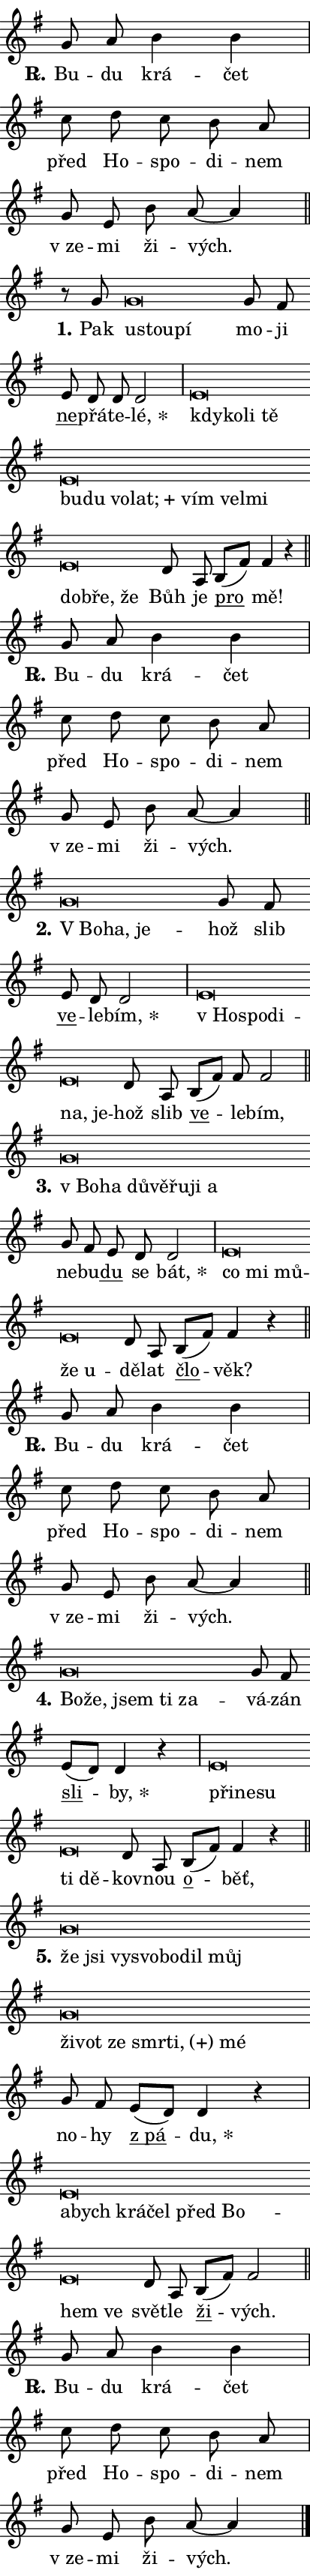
\version "2.24.0"
\header { tagline = "" }
\paper {
  indent = 0\cm
  top-margin = 0\cm
  right-margin = 0\cm
  bottom-margin = 0\cm
  left-margin = 0\cm
  paper-width = 7\cm
  page-breaking = #ly:one-page-breaking
  system-system-spacing.basic-distance = #11
  score-system-spacing.basic-distance = #11
  ragged-last = ##f
}


%% Author: Thomas Morley
%% https://lists.gnu.org/archive/html/lilypond-user/2020-05/msg00002.html
#(define (line-position grob)
"Returns position of @var[grob} in current system:
   @code{'start}, if at first time-step
   @code{'end}, if at last time-step
   @code{'middle} otherwise
"
  (let* ((col (ly:item-get-column grob))
         (ln (ly:grob-object col 'left-neighbor))
         (rn (ly:grob-object col 'right-neighbor))
         (col-to-check-left (if (ly:grob? ln) ln col))
         (col-to-check-right (if (ly:grob? rn) rn col))
         (break-dir-left
           (and
             (ly:grob-property col-to-check-left 'non-musical #f)
             (ly:item-break-dir col-to-check-left)))
         (break-dir-right
           (and
             (ly:grob-property col-to-check-right 'non-musical #f)
             (ly:item-break-dir col-to-check-right))))
        (cond ((eqv? 1 break-dir-left) 'start)
              ((eqv? -1 break-dir-right) 'end)
              (else 'middle))))

#(define (tranparent-at-line-position vctor)
  (lambda (grob)
  "Relying on @code{line-position} select the relevant enry from @var{vctor}.
Used to determine transparency,"
    (case (line-position grob)
      ((end) (not (vector-ref vctor 0)))
      ((middle) (not (vector-ref vctor 1)))
      ((start) (not (vector-ref vctor 2))))))

noteHeadBreakVisibility =
#(define-music-function (break-visibility)(vector?)
"Makes @code{NoteHead}s transparent relying on @var{break-visibility}"
#{
  \override NoteHead.transparent =
    #(tranparent-at-line-position break-visibility)
#})

#(define delete-ledgers-for-transparent-note-heads
  (lambda (grob)
    "Reads whether a @code{NoteHead} is transparent.
If so this @code{NoteHead} is removed from @code{'note-heads} from
@var{grob}, which is supposed to be @code{LedgerLineSpanner}.
As a result ledgers are not printed for this @code{NoteHead}"
    (let* ((nhds-array (ly:grob-object grob 'note-heads))
           (nhds-list
             (if (ly:grob-array? nhds-array)
                 (ly:grob-array->list nhds-array)
                 '()))
           ;; Relies on the transparent-property being done before
           ;; Staff.LedgerLineSpanner.after-line-breaking is executed.
           ;; This is fragile ...
           (to-keep
             (remove
               (lambda (nhd)
                 (ly:grob-property nhd 'transparent #f))
               nhds-list)))
      ;; TODO find a better method to iterate over grob-arrays, similiar
      ;; to filter/remove etc for lists
      ;; For now rebuilt from scratch
      (set! (ly:grob-object grob 'note-heads)  '())
      (for-each
        (lambda (nhd)
          (ly:pointer-group-interface::add-grob grob 'note-heads nhd))
        to-keep))))

hideNotes = {
  \noteHeadBreakVisibility #begin-of-line-visible
}
unHideNotes = {
  \noteHeadBreakVisibility #all-visible
}

% work-around for resetting accidentals
% https://lilypond.org/doc/v2.23/Documentation/notation/displaying-rhythms#unmetered-music
cadenzaMeasure = {
  \cadenzaOff
  \partial 1024 s1024
  \cadenzaOn
}

#(define-markup-command (accent layout props text) (markup?)
  "Underline accented syllable"
  (interpret-markup layout props
    #{\markup \override #'(offset . 4.3) \underline { #text }#}))

responsum = \markup \concat {
  "R" \hspace #-1.05 \path #0.1 #'((moveto 0 0.07) (lineto 0.9 0.8)) \hspace #0.05 "."
}

\layout {
    \context {
        \Staff
        \remove "Time_signature_engraver"
        \override LedgerLineSpanner.after-line-breaking = #delete-ledgers-for-transparent-note-heads
    }
    \context {
        \Voice {
            \override NoteHead.output-attributes = #'((class . "notehead"))
            \override Hairpin.height = #0.55
        }
    }
    \context {
        \Lyrics {
            \override StanzaNumber.output-attributes = #'((class . "stanzanumber"))
            \override LyricSpace.minimum-distance = #0.9
            \override LyricText.font-name = #"TeX Gyre Schola"
            \override LyricText.font-size = 1
            \override StanzaNumber.font-name = #"TeX Gyre Schola Bold"
            \override StanzaNumber.font-size = 1
        }
    }
}

% magnetic-lyrics.ily
%
%   written by
%     Jean Abou Samra <jean@abou-samra.fr>
%     Werner Lemberg <wl@gnu.org>
%
%   adapted by
%     Jiri Hon <jiri.hon@gmail.com>
%
% Version 2022-Apr-15

% https://www.mail-archive.com/lilypond-user@gnu.org/msg149350.html

#(define (Left_hyphen_pointer_engraver context)
   "Collect syllable-hyphen-syllable occurrences in lyrics and store
them in properties.  This engraver only looks to the left.  For
example, if the lyrics input is @code{foo -- bar}, it does the
following.

@itemize @bullet
@item
Set the @code{text} property of the @code{LyricHyphen} grob between
@q{foo} and @q{bar} to @code{foo}.

@item
Set the @code{left-hyphen} property of the @code{LyricText} grob with
text @q{foo} to the @code{LyricHyphen} grob between @q{foo} and
@q{bar}.
@end itemize

Use this auxiliary engraver in combination with the
@code{lyric-@/text::@/apply-@/magnetic-@/offset!} hook."
   (let ((hyphen #f)
         (text #f))
     (make-engraver
      (acknowledgers
       ((lyric-syllable-interface engraver grob source-engraver)
        (set! text grob)))
      (end-acknowledgers
       ((lyric-hyphen-interface engraver grob source-engraver)
        ;(when (not (grob::has-interface grob 'lyric-space-interface))
          (set! hyphen grob)));)
      ((stop-translation-timestep engraver)
       (when (and text hyphen)
         (ly:grob-set-object! text 'left-hyphen hyphen))
       (set! text #f)
       (set! hyphen #f)))))

#(define (lyric-text::apply-magnetic-offset! grob)
   "If the space between two syllables is less than the value in
property @code{LyricText@/.details@/.squash-threshold}, move the right
syllable to the left so that it gets concatenated with the left
syllable.

Use this function as a hook for
@code{LyricText@/.after-@/line-@/breaking} if the
@code{Left_@/hyphen_@/pointer_@/engraver} is active."
   (let ((hyphen (ly:grob-object grob 'left-hyphen #f)))
     (when hyphen
       (let ((left-text (ly:spanner-bound hyphen LEFT)))
         (when (grob::has-interface left-text 'lyric-syllable-interface)
           (let* ((common (ly:grob-common-refpoint grob left-text X))
                  (this-x-ext (ly:grob-extent grob common X))
                  (left-x-ext
                   (begin
                     ;; Trigger magnetism for left-text.
                     (ly:grob-property left-text 'after-line-breaking)
                     (ly:grob-extent left-text common X)))
                  ;; `delta` is the gap width between two syllables.
                  (delta (- (interval-start this-x-ext)
                            (interval-end left-x-ext)))
                  (details (ly:grob-property grob 'details))
                  (threshold (assoc-get 'squash-threshold details 0.2)))
             (when (< delta threshold)
               (let* (;; We have to manipulate the input text so that
                      ;; ligatures crossing syllable boundaries are not
                      ;; disabled.  For languages based on the Latin
                      ;; script this is essentially a beautification.
                      ;; However, for non-Western scripts it can be a
                      ;; necessity.
                      (lt (ly:grob-property left-text 'text))
                      (rt (ly:grob-property grob 'text))
                      (is-space (grob::has-interface hyphen 'lyric-space-interface))
                      (space (if is-space " " ""))
                      (space-markup (grob-interpret-markup grob " "))
                      (space-size (interval-length (ly:stencil-extent space-markup X)))
                      (extra-delta (if is-space space-size 0))
                      ;; Append new syllable.
                      (ltrt-space (if (and (string? lt) (string? rt))
                                (string-append lt space rt)
                                (make-concat-markup (list lt space rt))))
                      ;; Right-align `ltrt` to the right side.
                      (ltrt-space-markup (grob-interpret-markup
                               grob
                               (make-translate-markup
                                (cons (interval-length this-x-ext) 0)
                                (make-right-align-markup ltrt-space)))))
                 (begin
                   ;; Don't print `left-text`.
                   (ly:grob-set-property! left-text 'stencil #f)
                   ;; Set text and stencil (which holds all collected
                   ;; syllables so far) and shift it to the left.
                   (ly:grob-set-property! grob 'text ltrt-space)
                   (ly:grob-set-property! grob 'stencil ltrt-space-markup)
                   (ly:grob-translate-axis! grob (- (- delta extra-delta)) X))))))))))


#(define (lyric-hyphen::displace-bounds-first grob)
   ;; Make very sure this callback isn't triggered too early.
   (let ((left (ly:spanner-bound grob LEFT))
         (right (ly:spanner-bound grob RIGHT)))
     (ly:grob-property left 'after-line-breaking)
     (ly:grob-property right 'after-line-breaking)
     (ly:lyric-hyphen::print grob)))

squashThreshold = #0.4

\layout {
  \context {
    \Lyrics
    \consists #Left_hyphen_pointer_engraver
    \override LyricText.after-line-breaking =
      #lyric-text::apply-magnetic-offset!
    \override LyricHyphen.stencil = #lyric-hyphen::displace-bounds-first
    \override LyricText.details.squash-threshold = \squashThreshold
    \override LyricHyphen.minimum-distance = 0
    \override LyricHyphen.minimum-length = \squashThreshold
  }
}

squash = \override LyricText.details.squash-threshold = 9999
unSquash = \override LyricText.details.squash-threshold = \squashThreshold

left = \override LyricText.self-alignment-X = #LEFT
unLeft = \revert LyricText.self-alignment-X

starOffset = #(lambda (grob) 
                (let ((x_offset (ly:self-alignment-interface::aligned-on-x-parent grob)))
                  (if (= x_offset 0) 0 (+ x_offset 1.2))))

star = #(define-music-function (syllable)(string?)
"Append star separator at the end of a syllable"
#{
  \once \override LyricText.X-offset = #starOffset
  \lyricmode { \markup {
    #syllable
    \override #'((font-name . "TeX Gyre Schola Bold")) \hspace #0.2 \lower #0.65 \larger "*"
  } }
#})

starAccent = #(define-music-function (syllable)(string?)
"Append star separator at the end of a syllable and make accent"
#{
  \once \override LyricText.X-offset = #starOffset
  \lyricmode { \markup {
    \accent #syllable
    \override #'((font-name . "TeX Gyre Schola Bold")) \hspace #0.2 \lower #0.65 \larger "*"
  } }
#})

breath = #(define-music-function (syllable)(string?)
"Append breathing indicator at the end of a syllable"
#{
  \lyricmode { \markup { #syllable "+" } }
#})

optionalBreath = #(define-music-function (syllable)(string?)
"Append optional breathing indicator at the end of a syllable"
#{
  \lyricmode { \markup { #syllable "(+)" } }
#})


\score {
    <<
        \new Voice = "melody" { \cadenzaOn \key g \major \relative { g'8 a b4 b \cadenzaMeasure \bar "|" c8 d c b a \cadenzaMeasure \bar "|" g e b' a~ a4 \cadenzaMeasure \bar "||" \break } }
        \new Lyrics \lyricsto "melody" { \lyricmode { \set stanza = \responsum
Bu -- du krá -- čet před Ho -- spo -- di -- nem "v ze" -- mi ži -- vých. } }
    >>
    \layout {}
}

\score {
    <<
        \new Voice = "melody" { \cadenzaOn \key g \major \relative { r8 g'8 g\breve*1/16 \hideNotes \breve*1/16 \breve*1/16 \bar "" \unHideNotes g8 fis \bar "" e d d d2 \cadenzaMeasure \bar "|" e\breve*1/16 \hideNotes \breve*1/16 \bar "" \breve*1/16 \bar "" \breve*1/16 \bar "" \breve*1/16 \bar "" \breve*1/16 \bar "" \breve*1/16 \bar "" \breve*1/16 \bar "" \breve*1/16 \bar "" \breve*1/16 \bar "" \breve*1/16 \bar "" \breve*1/16 \bar "" \breve*1/16 \breve*1/16 \bar "" \unHideNotes d8 a \bar "" b[( fis')] fis4 r \cadenzaMeasure \bar "||" \break } }
        \new Lyrics \lyricsto "melody" { \lyricmode { \set stanza = "1."
Pak \left u -- \squash stou -- pí \unLeft \unSquash mo -- ji \markup \accent ne -- přá -- te -- \star lé, \left kdy -- \squash ko -- li tě bu -- du vo -- \breath "lat;" vím vel -- mi dob -- ře, že \unLeft \unSquash Bůh je \markup \accent pro mě! } }
    >>
    \layout {}
}

\score {
    <<
        \new Voice = "melody" { \cadenzaOn \key g \major \relative { g'8 a b4 b \cadenzaMeasure \bar "|" c8 d c b a \cadenzaMeasure \bar "|" g e b' a~ a4 \cadenzaMeasure \bar "||" \break } }
        \new Lyrics \lyricsto "melody" { \lyricmode { \set stanza = \responsum
Bu -- du krá -- čet před Ho -- spo -- di -- nem "v ze" -- mi ži -- vých. } }
    >>
    \layout {}
}

\score {
    <<
        \new Voice = "melody" { \cadenzaOn \key g \major \relative { g'\breve*1/16 \hideNotes \breve*1/16 \breve*1/16 \bar "" \unHideNotes g8 fis \bar "" e d d2 \cadenzaMeasure \bar "|" e\breve*1/16 \hideNotes \breve*1/16 \bar "" \breve*1/16 \bar "" \breve*1/16 \breve*1/16 \bar "" \unHideNotes d8 a \bar "" b[( fis')] fis fis2 \cadenzaMeasure \bar "||" \break } }
        \new Lyrics \lyricsto "melody" { \lyricmode { \set stanza = "2."
\left "V Bo" -- \squash ha, je -- \unLeft \unSquash hož slib \markup \accent ve -- le -- \star bím, \left "v Ho" -- \squash spo -- di -- na, je -- \unLeft \unSquash hož slib \markup \accent ve -- le -- bím, } }
    >>
    \layout {}
}

\score {
    <<
        \new Voice = "melody" { \cadenzaOn \key g \major \relative { g'\breve*1/16 \hideNotes \breve*1/16 \bar "" \breve*1/16 \bar "" \breve*1/16 \bar "" \breve*1/16 \bar "" \breve*1/16 \breve*1/16 \bar "" \unHideNotes g8 fis \bar "" e d d2 \cadenzaMeasure \bar "|" e\breve*1/16 \hideNotes \breve*1/16 \bar "" \breve*1/16 \bar "" \breve*1/16 \breve*1/16 \bar "" \unHideNotes d8 a \bar "" b[( fis')] fis4 r \cadenzaMeasure \bar "||" \break } }
        \new Lyrics \lyricsto "melody" { \lyricmode { \set stanza = "3."
\left "v Bo" -- \squash ha dů -- vě -- řu -- ji a \unLeft \unSquash ne -- bu -- \markup \accent du se \star bát, \left co \squash mi mů -- že u -- \unLeft \unSquash dě -- lat \markup \accent člo -- věk? } }
    >>
    \layout {}
}

\score {
    <<
        \new Voice = "melody" { \cadenzaOn \key g \major \relative { g'8 a b4 b \cadenzaMeasure \bar "|" c8 d c b a \cadenzaMeasure \bar "|" g e b' a~ a4 \cadenzaMeasure \bar "||" \break } }
        \new Lyrics \lyricsto "melody" { \lyricmode { \set stanza = \responsum
Bu -- du krá -- čet před Ho -- spo -- di -- nem "v ze" -- mi ži -- vých. } }
    >>
    \layout {}
}

\score {
    <<
        \new Voice = "melody" { \cadenzaOn \key g \major \relative { g'\breve*1/16 \hideNotes \breve*1/16 \bar "" \breve*1/16 \bar "" \breve*1/16 \breve*1/16 \bar "" \unHideNotes g8 fis \bar "" e[( d)] d4 r \cadenzaMeasure \bar "|" e\breve*1/16 \hideNotes \breve*1/16 \bar "" \breve*1/16 \bar "" \breve*1/16 \breve*1/16 \bar "" \unHideNotes d8 a \bar "" b[( fis')] fis4 r \cadenzaMeasure \bar "||" \break } }
        \new Lyrics \lyricsto "melody" { \lyricmode { \set stanza = "4."
\left Bo -- \squash že, jsem ti za -- \unLeft \unSquash vá -- zán \markup \accent sli -- \star by, \left při -- \squash ne -- su ti dě -- \unLeft \unSquash kov -- nou \markup \accent o -- běť, } }
    >>
    \layout {}
}

\score {
    <<
        \new Voice = "melody" { \cadenzaOn \key g \major \relative { g'\breve*1/16 \hideNotes \breve*1/16 \bar "" \breve*1/16 \bar "" \breve*1/16 \bar "" \breve*1/16 \bar "" \breve*1/16 \bar "" \breve*1/16 \bar "" \breve*1/16 \bar "" \breve*1/16 \bar "" \breve*1/16 \bar "" \breve*1/16 \bar "" \breve*1/16 \breve*1/16 \bar "" \unHideNotes g8 fis \bar "" e[( d)] d4 r \cadenzaMeasure \bar "|" e\breve*1/16 \hideNotes \breve*1/16 \bar "" \breve*1/16 \bar "" \breve*1/16 \bar "" \breve*1/16 \bar "" \breve*1/16 \bar "" \breve*1/16 \breve*1/16 \bar "" \unHideNotes d8 a \bar "" b[( fis')] fis2 \cadenzaMeasure \bar "||" \break } }
        \new Lyrics \lyricsto "melody" { \lyricmode { \set stanza = "5."
\left že \squash jsi vy -- svo -- bo -- dil můj ži -- vot ze smr -- \optionalBreath ti, mé \unLeft \unSquash no -- hy \markup \accent "z pá" -- \star du, \left a -- \squash bych krá -- čel před Bo -- hem ve \unLeft \unSquash svět -- le \markup \accent ži -- vých. } }
    >>
    \layout {}
}

\score {
    <<
        \new Voice = "melody" { \cadenzaOn \key g \major \relative { g'8 a b4 b \cadenzaMeasure \bar "|" c8 d c b a \cadenzaMeasure \bar "|" g e b' a~ a4 \cadenzaMeasure \bar "||" \break } \bar "|." }
        \new Lyrics \lyricsto "melody" { \lyricmode { \set stanza = \responsum
Bu -- du krá -- čet před Ho -- spo -- di -- nem "v ze" -- mi ži -- vých. } }
    >>
    \layout {}
}
